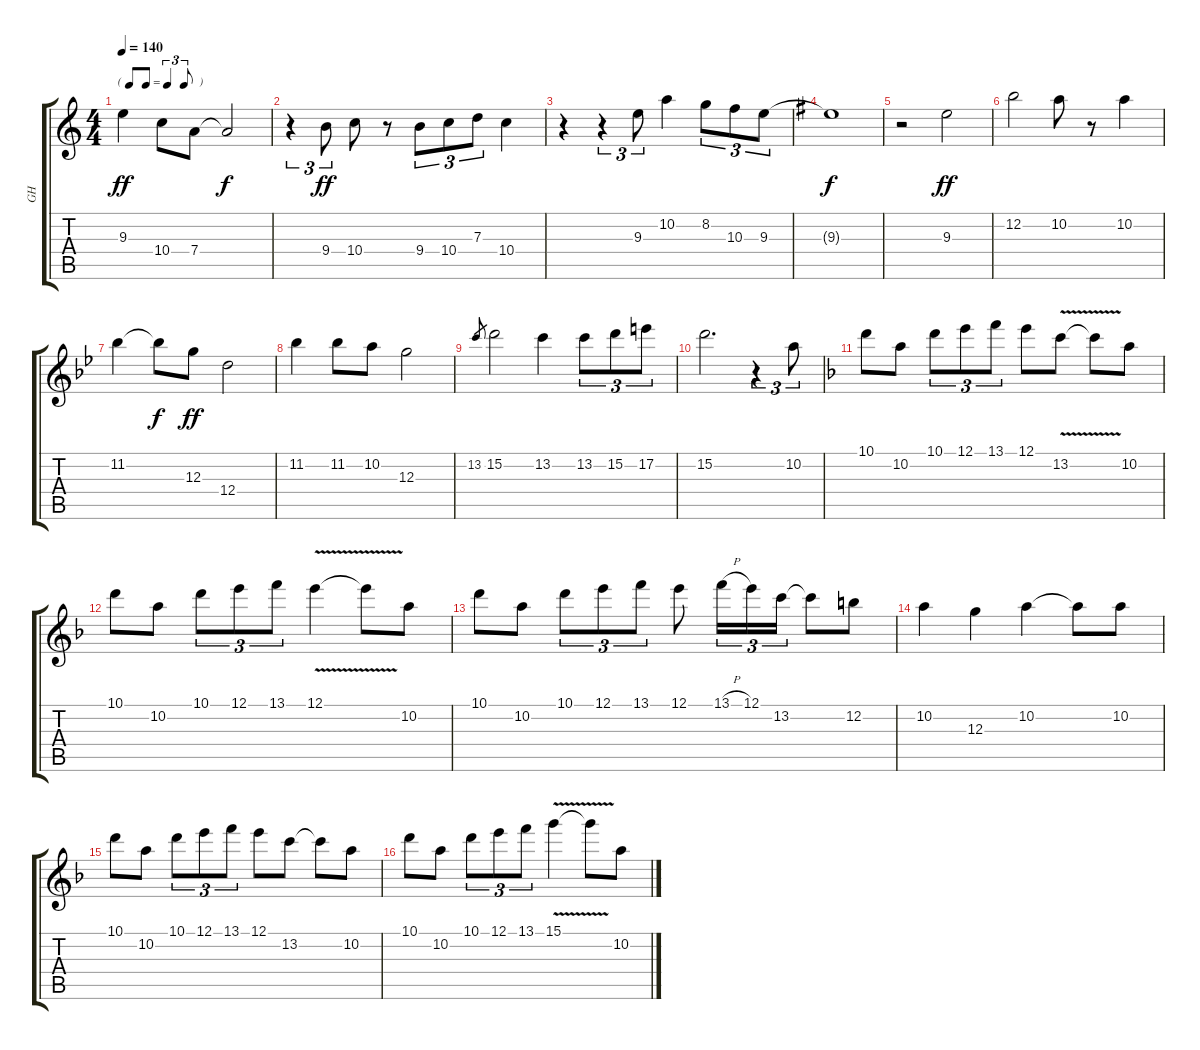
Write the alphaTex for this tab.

\track ("GH" "GH") {instrument acousticguitarsteel}
\staff {score tabs}
\tuning (E4 B3 G3 D3 A2 D2) {hide}
\ts (4 4)
\tf triplet8th
\tempo 140
\clef g2
\ks aminor
9.3.4{dy ff} 10.4.8 7.4.8 7.4{t}.2{dy f} |
r.4{tu (3 2)} 9.4.8{tu (3 2) dy ff} 10.4.8 r.8 9.4.8{tu (3 2)} 10.4.8{tu (3 2)} 7.3.8{tu (3 2)} 10.4.4 |
r.4 r.4{tu (3 2)} 9.3.8{tu (3 2)} 10.2.4 8.2.8{tu (3 2)} 10.3.8{tu (3 2)} 9.3.8{tu (3 2)} |
\ks eminor
9.3{t}.1{dy f} |
r.2 9.3.2{dy ff} |
12.2.2 10.2.8 r.8 10.2.4 |
\ks gminor
11.2.4 11.2{t}.8{dy f} 12.3.8{dy ff} 12.4.2 |
11.2.4 11.2.8 10.2.8 12.3.2 |
13.2.8{gr} 15.2.2 13.2.4 13.2.8{tu (3 2)} 15.2.8{tu (3 2)} 17.2.8{tu (3 2)} |
15.2.2{d} r.4{tu (3 2)} 10.2.8{tu (3 2)} |
\ks dminor
10.1.8 10.2.8 10.1.8{tu (3 2)} 12.1.8{tu (3 2)} 13.1.8{tu (3 2)} 12.1.8 13.2{v}.8 13.2{t}.8 10.2.8 |
10.1.8 10.2.8 10.1.8{tu (3 2)} 12.1.8{tu (3 2)} 13.1.8{tu (3 2)} 12.1{v}.4 12.1{t}.8 10.2.8 |
10.1.8 10.2.8 10.1.8{tu (3 2)} 12.1.8{tu (3 2)} 13.1.8{tu (3 2)} 12.1.8 13.1{h}.16{tu (3 2)} 12.1.16{tu (3 2)} 13.2.16{tu (3 2)} 13.2{t}.8 12.2.8 |
10.2.4 12.3.4 10.2.4 10.2{t}.8 10.2.8 |
10.1.8 10.2.8 10.1.8{tu (3 2)} 12.1.8{tu (3 2)} 13.1.8{tu (3 2)} 12.1.8 13.2.8 13.2{t}.8 10.2.8 |
10.1.8 10.2.8 10.1.8{tu (3 2)} 12.1.8{tu (3 2)} 13.1.8{tu (3 2)} 15.1{v}.4 15.1{t}.8 10.2.8
